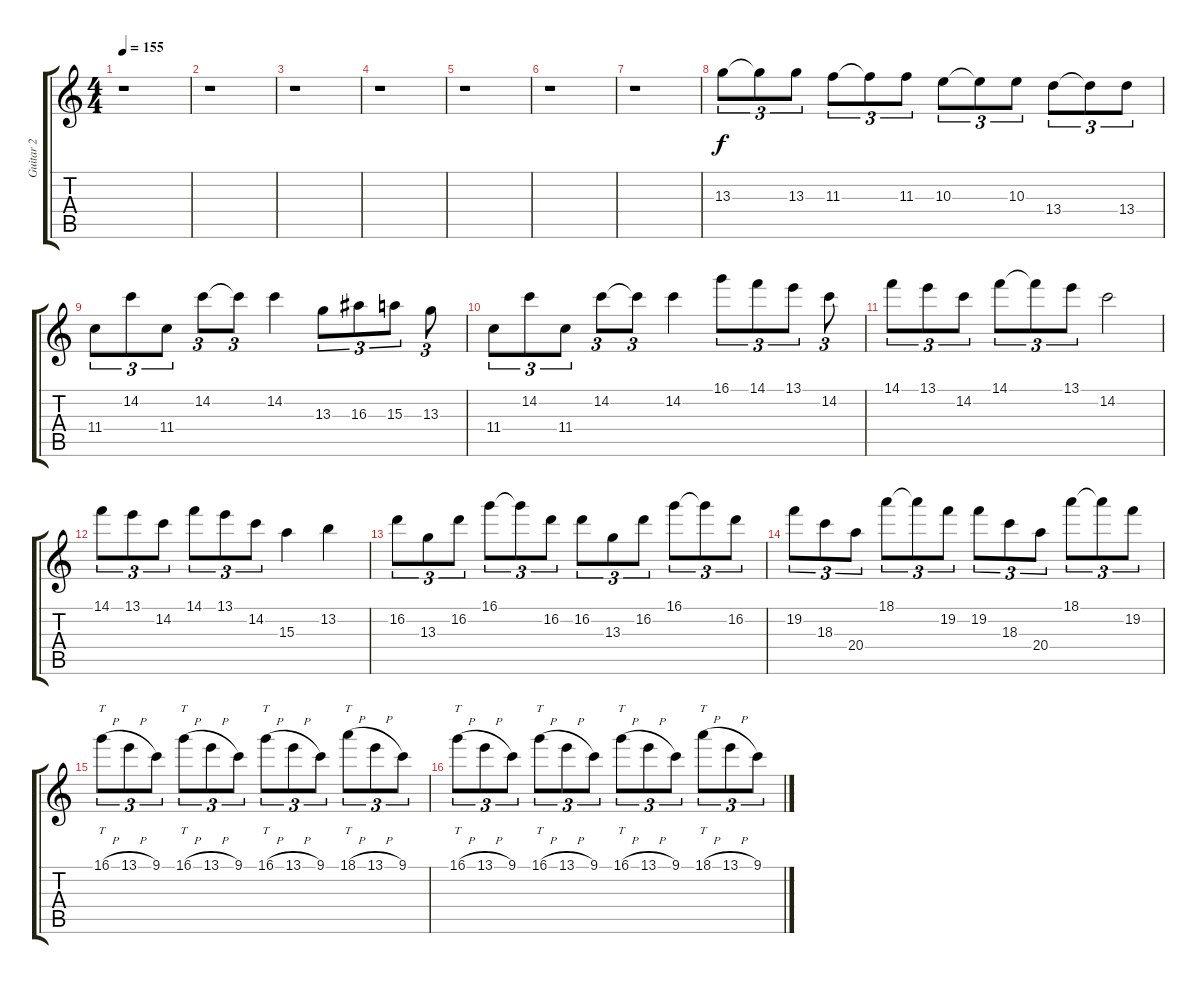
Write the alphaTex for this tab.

\track ("Guitar 2" "Guitar 2") {instrument acousticguitarnylon}
\staff {score tabs}
\tuning (Eb4 Bb3 Gb3 Db3 Ab2 Eb2) {hide}
\ts (4 4)
\tempo 155
\clef g2
\ks c
r.1{dy f instrument acousticguitarnylon} |
r.1 |
r.1 |
r.1 |
r.1 |
r.1 |
r.1 |
13.3.8{tu (3 2)} 13.3{t}.8{tu (3 2)} 13.3.8{tu (3 2)} 11.3.8{tu (3 2)} 11.3{t}.8{tu (3 2)} 11.3.8{tu (3 2)} 10.3.8{tu (3 2)} 10.3{t}.8{tu (3 2)} 10.3.8{tu (3 2)} 13.4.8{tu (3 2)} 13.4{t}.8{tu (3 2)} 13.4.8{tu (3 2)} |
11.4.8{tu (3 2)} 14.2.8{tu (3 2)} 11.4.8{tu (3 2)} 14.2.8{tu (3 2)} 14.2{t}.8{tu (3 2)} 14.2.4 13.3.8{tu (3 2)} 16.3.8{tu (3 2)} 15.3.8{tu (3 2)} 13.3.8{tu (3 2)} |
11.4.8{tu (3 2)} 14.2.8{tu (3 2)} 11.4.8{tu (3 2)} 14.2.8{tu (3 2)} 14.2{t}.8{tu (3 2)} 14.2.4 16.1.8{tu (3 2)} 14.1.8{tu (3 2)} 13.1.8{tu (3 2)} 14.2.8{tu (3 2)} |
14.1.8{tu (3 2)} 13.1.8{tu (3 2)} 14.2.8{tu (3 2)} 14.1.8{tu (3 2)} 14.1{t}.8{tu (3 2)} 13.1.8{tu (3 2)} 14.2.2 |
14.1.8{tu (3 2)} 13.1.8{tu (3 2)} 14.2.8{tu (3 2)} 14.1.8{tu (3 2)} 13.1.8{tu (3 2)} 14.2.8{tu (3 2)} 15.3.4 13.2.4 |
16.2.8{tu (3 2)} 13.3.8{tu (3 2)} 16.2.8{tu (3 2)} 16.1.8{tu (3 2)} 16.1{t}.8{tu (3 2)} 16.2.8{tu (3 2)} 16.2.8{tu (3 2)} 13.3.8{tu (3 2)} 16.2.8{tu (3 2)} 16.1.8{tu (3 2)} 16.1{t}.8{tu (3 2)} 16.2.8{tu (3 2)} |
19.2.8{tu (3 2)} 18.3.8{tu (3 2)} 20.4.8{tu (3 2)} 18.1.8{tu (3 2)} 18.1{t}.8{tu (3 2)} 19.2.8{tu (3 2)} 19.2.8{tu (3 2)} 18.3.8{tu (3 2)} 20.4.8{tu (3 2)} 18.1.8{tu (3 2)} 18.1{t}.8{tu (3 2)} 19.2.8{tu (3 2)} |
16.1{h}.8{tt tu (3 2)} 13.1{h}.8{tu (3 2)} 9.1.8{tu (3 2)} 16.1{h}.8{tt tu (3 2)} 13.1{h}.8{tu (3 2)} 9.1.8{tu (3 2)} 16.1{h}.8{tt tu (3 2)} 13.1{h}.8{tu (3 2)} 9.1.8{tu (3 2)} 18.1{h}.8{tt tu (3 2)} 13.1{h}.8{tu (3 2)} 9.1.8{tu (3 2)} |
16.1{h}.8{tt tu (3 2)} 13.1{h}.8{tu (3 2)} 9.1.8{tu (3 2)} 16.1{h}.8{tt tu (3 2)} 13.1{h}.8{tu (3 2)} 9.1.8{tu (3 2)} 16.1{h}.8{tt tu (3 2)} 13.1{h}.8{tu (3 2)} 9.1.8{tu (3 2)} 18.1{h}.8{tt tu (3 2)} 13.1{h}.8{tu (3 2)} 9.1.8{tu (3 2)}
